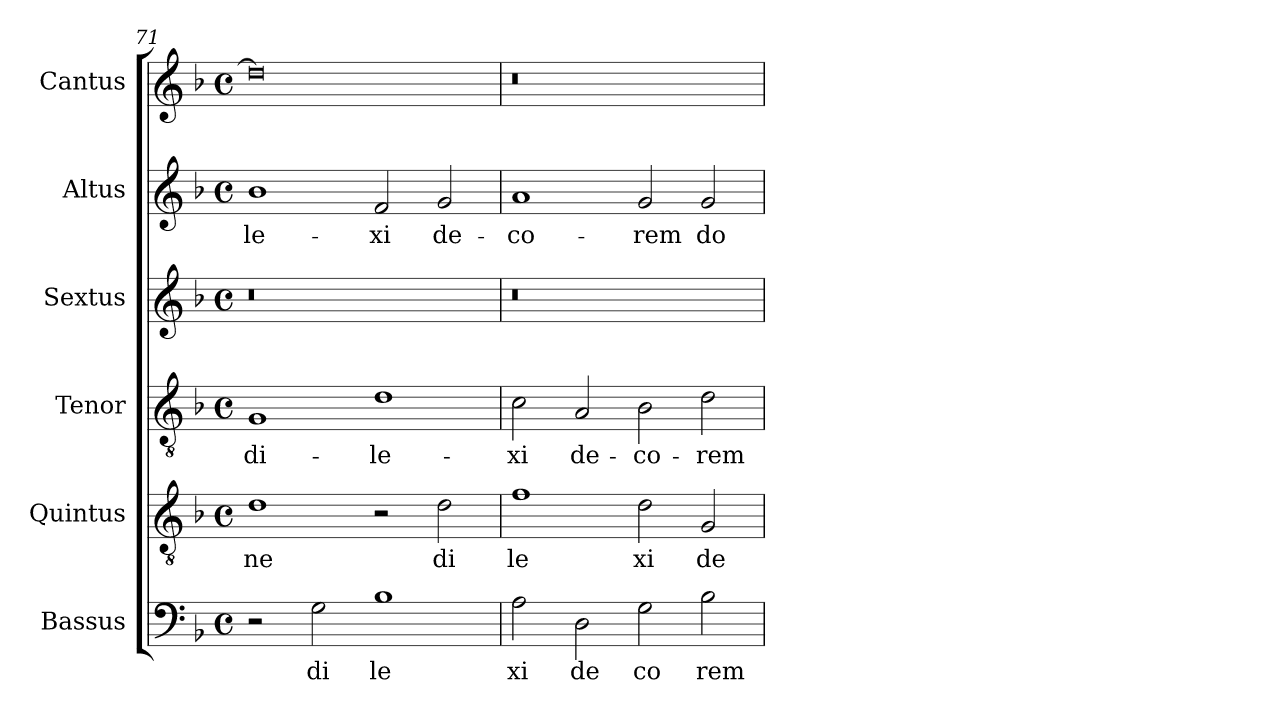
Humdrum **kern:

**kern	**text	**kern	**text	**kern	**text	**kern	**kern	**text	**kern
*part6	*part6	*part5	*part5	*part4	*part4	*part3	*part2	*part2	*part1
*staff6	*staff6	*staff5	*staff5	*staff4	*staff4	*staff3	*staff2	*staff2	*staff1
*I"Bassus	*	*I"Quintus	*	*I"Tenor	*	*I"Sextus	*I"Altus	*	*I"Cantus
!!LO:LB:g=z
*clefF4	*	*clefGv2	*	*clefGv2	*	*clefG2	*clefG2	*	*clefG2
*k[b-]	*	*k[b-]	*	*k[b-]	*	*k[b-]	*k[b-]	*	*k[b-]
*F:	*	*F:	*	*F:	*	*F:	*F:	*	*F:
*M4/4	*	*M4/4	*	*M4/4	*	*M4/4	*M4/4	*	*M4/4
*met(c)	*	*met(c)	*	*met(c)	*	*met(c)	*met(c)	*	*met(c)
=71	=71	=71	=71	=71	=71	=71	=71	=71	=71
!	!	!	!LO:LY:b:cj	!	!LO:LY:b:cj	!	!	!LO:LY:b:cj	!
2r	.	1d	ne	1G	di-	0r	1b-	-le-	0dd]
!	!LO:LY:b:cj	!	!	!	!	!	!	!	!
2G\	di	.	.	.	.	.	.	.	.
!	!LO:LY:b:cj	!	!	!	!LO:LY:b:cj	!	!	!LO:LY:b:cj	!
1B-	le	2r	.	1d	-le-	.	2f/	-xi	.
!	!	!	!LO:LY:b:cj	!	!	!	!	!LO:LY:b:cj	!
.	.	2d\	di	.	.	.	2g/	de-	.
=72	=72	=72	=72	=72	=72	=72	=72	=72	=72
!	!LO:LY:b:cj	!	!LO:LY:b:cj	!	!LO:LY:b:cj	!	!	!LO:LY:b:cj	!
2A\	xi	1f	le	2c\	-xi	0r	1a	-co-	0r
!	!LO:LY:b:cj	!	!	!	!LO:LY:b:cj	!	!	!	!
2D\	de	.	.	2A/	de-	.	.	.	.
!	!LO:LY:b:cj	!	!LO:LY:b:cj	!	!LO:LY:b:cj	!	!	!LO:LY:b:cj	!
2G\	co	2d\	xi	2B-\	-co-	.	2g/	-rem	.
!	!LO:LY:b:cj	!	!LO:LY:b:cj	!	!LO:LY:b:cj	!	!	!LO:LY:b:cj	!
2B-\	rem	2G/	de	2d\	-rem	.	2g/	do-	.
=	=	=	=	=	=	=	=	=	=
*-	*-	*-	*-	*-	*-	*-	*-	*-	*-
